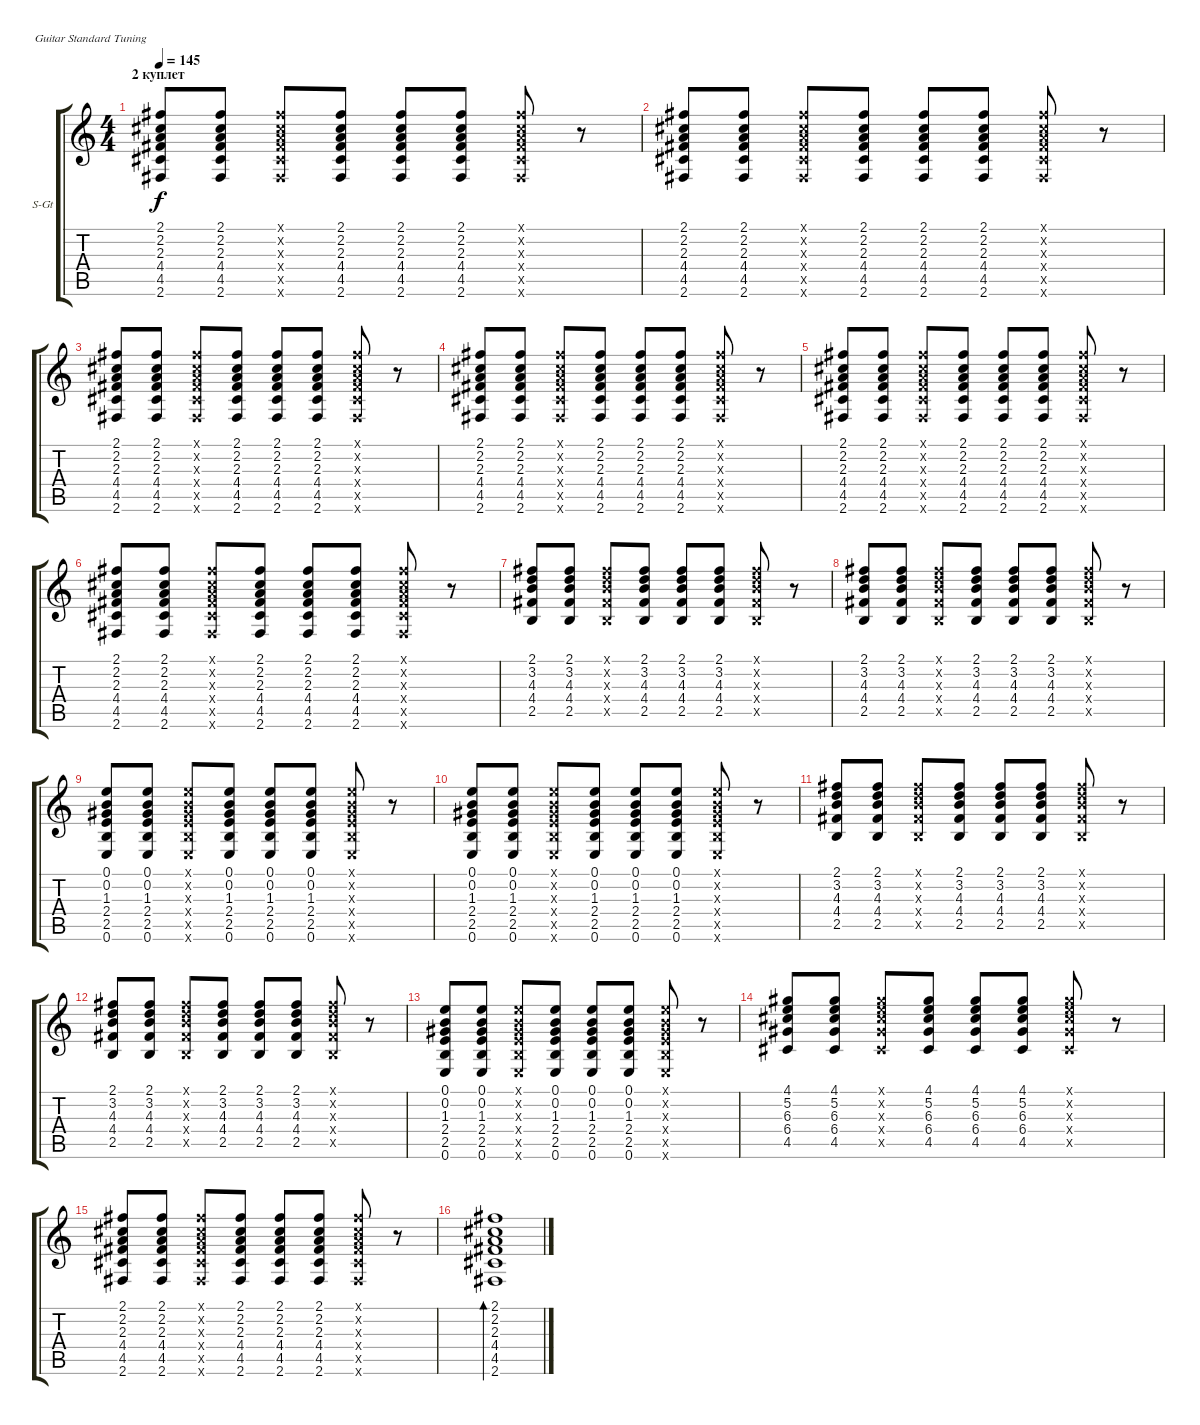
\defaultSystemsLayout 4
\bracketExtendMode groupsimilarinstruments
\firstSystemTrackNameOrientation horizontal
\otherSystemsTrackNameOrientation horizontal
\track ("Steel Guitar" "S-Gt") {instrument acousticguitarsteel}
\staff {score tabs}
\tuning (E4 B3 G3 D3 A2 E2)
\ts (4 4)
\section ("" "2 куплет")
\tempo 145
\clef g2
\ks c
(2.6 2.1 2.2 2.3 4.4 4.5).8{dy f} (2.6 2.1 2.2 2.3 4.4 4.5).8 (2.6{x} 2.1{x} 2.2{x} 2.3{x} 4.4{x} 4.5{x}).8 (2.6 2.1 2.2 2.3 4.5 4.4).8 (2.6 2.1 2.2 2.3 4.4 4.5).8 (2.6 2.1 2.2 2.3 4.4 4.5).8 (2.6{x} 2.1{x} 2.2{x} 2.3{x} 4.4{x} 4.5{x}).8 r.8 |
(2.6 2.1 2.2 2.3 4.4 4.5).8 (2.6 2.1 2.2 2.3 4.4 4.5).8 (2.6{x} 2.1{x} 2.2{x} 2.3{x} 4.4{x} 4.5{x}).8 (2.6 2.1 2.2 2.3 4.5 4.4).8 (2.6 2.1 2.2 2.3 4.4 4.5).8 (2.6 2.1 2.2 2.3 4.4 4.5).8 (2.6{x} 2.1{x} 2.2{x} 2.3{x} 4.4{x} 4.5{x}).8 r.8 |
(2.6 2.1 2.2 2.3 4.4 4.5).8 (2.6 2.1 2.2 2.3 4.4 4.5).8 (2.6{x} 2.1{x} 2.2{x} 2.3{x} 4.4{x} 4.5{x}).8 (2.6 2.1 2.2 2.3 4.5 4.4).8 (2.6 2.1 2.2 2.3 4.4 4.5).8 (2.6 2.1 2.2 2.3 4.4 4.5).8 (2.6{x} 2.1{x} 2.2{x} 2.3{x} 4.4{x} 4.5{x}).8 r.8 |
(2.6 2.1 2.2 2.3 4.4 4.5).8 (2.6 2.1 2.2 2.3 4.4 4.5).8 (2.6{x} 2.1{x} 2.2{x} 2.3{x} 4.4{x} 4.5{x}).8 (2.6 2.1 2.2 2.3 4.5 4.4).8 (2.6 2.1 2.2 2.3 4.4 4.5).8 (2.6 2.1 2.2 2.3 4.4 4.5).8 (2.6{x} 2.1{x} 2.2{x} 2.3{x} 4.4{x} 4.5{x}).8 r.8 |
(2.6 2.1 2.2 2.3 4.4 4.5).8 (2.6 2.1 2.2 2.3 4.4 4.5).8 (2.6{x} 2.1{x} 2.2{x} 2.3{x} 4.4{x} 4.5{x}).8 (2.6 2.1 2.2 2.3 4.5 4.4).8 (2.6 2.1 2.2 2.3 4.4 4.5).8 (2.6 2.1 2.2 2.3 4.4 4.5).8 (2.6{x} 2.1{x} 2.2{x} 2.3{x} 4.4{x} 4.5{x}).8 r.8 |
(2.6 2.1 2.2 2.3 4.4 4.5).8 (2.6 2.1 2.2 2.3 4.4 4.5).8 (2.6{x} 2.1{x} 2.2{x} 2.3{x} 4.4{x} 4.5{x}).8 (2.6 2.1 2.2 2.3 4.5 4.4).8 (2.6 2.1 2.2 2.3 4.4 4.5).8 (2.6 2.1 2.2 2.3 4.4 4.5).8 (2.6{x} 2.1{x} 2.2{x} 2.3{x} 4.4{x} 4.5{x}).8 r.8 |
(2.5 2.1 3.2 4.3 4.4).8 (2.5 2.1 3.2 4.3 4.4).8 (2.5{x} 2.1{x} 3.2{x} 4.3{x} 4.4{x}).8 (2.5 2.1 3.2 4.3 4.4).8 (2.5 2.1 3.2 4.3 4.4).8 (2.5 2.1 3.2 4.3 4.4).8 (2.5{x} 2.1{x} 3.2{x} 4.3{x} 4.4{x}).8 r.8 |
(2.5 2.1 3.2 4.3 4.4).8 (2.5 2.1 3.2 4.3 4.4).8 (2.5{x} 2.1{x} 3.2{x} 4.3{x} 4.4{x}).8 (2.5 2.1 3.2 4.3 4.4).8 (2.5 2.1 3.2 4.3 4.4).8 (2.5 2.1 3.2 4.3 4.4).8 (2.5{x} 2.1{x} 3.2{x} 4.3{x} 4.4{x}).8 r.8 |
(0.6 0.1 0.2 1.3 2.4 2.5).8 (0.6 0.1 0.2 1.3 2.4 2.5).8 (0.6{x} 0.1{x} 0.2{x} 1.3{x} 2.4{x} 2.5{x}).8 (0.6 0.1 0.2 1.3 2.4 2.5).8 (0.6 0.1 0.2 1.3 2.4 2.5).8 (0.6 0.1 0.2 1.3 2.4 2.5).8 (0.6{x} 0.1{x} 0.2{x} 1.3{x} 2.4{x} 2.5{x}).8 r.8 |
(0.6 0.1 0.2 1.3 2.4 2.5).8 (0.6 0.1 0.2 1.3 2.4 2.5).8 (0.6{x} 0.1{x} 0.2{x} 1.3{x} 2.4{x} 2.5{x}).8 (0.6 0.1 0.2 1.3 2.4 2.5).8 (0.6 0.1 0.2 1.3 2.4 2.5).8 (0.6 0.1 0.2 1.3 2.4 2.5).8 (0.6{x} 0.1{x} 0.2{x} 1.3{x} 2.4{x} 2.5{x}).8 r.8 |
(2.5 2.1 3.2 4.3 4.4).8 (2.5 2.1 3.2 4.3 4.4).8 (2.5{x} 2.1{x} 3.2{x} 4.3{x} 4.4{x}).8 (2.5 2.1 3.2 4.3 4.4).8 (2.5 2.1 3.2 4.3 4.4).8 (2.5 2.1 3.2 4.3 4.4).8 (2.5{x} 2.1{x} 3.2{x} 4.3{x} 4.4{x}).8 r.8 |
(2.5 2.1 3.2 4.3 4.4).8 (2.5 2.1 3.2 4.3 4.4).8 (2.5{x} 2.1{x} 3.2{x} 4.3{x} 4.4{x}).8 (2.5 2.1 3.2 4.3 4.4).8 (2.5 2.1 3.2 4.3 4.4).8 (2.5 2.1 3.2 4.3 4.4).8 (2.5{x} 2.1{x} 3.2{x} 4.3{x} 4.4{x}).8 r.8 |
(0.6 0.1 0.2 1.3 2.4 2.5).8 (0.6 0.1 0.2 1.3 2.4 2.5).8 (0.6{x} 0.1{x} 0.2{x} 1.3{x} 2.4{x} 2.5{x}).8 (0.6 0.1 0.2 1.3 2.4 2.5).8 (0.6 0.1 0.2 1.3 2.4 2.5).8 (0.6 0.1 0.2 1.3 2.4 2.5).8 (0.6{x} 0.1{x} 0.2{x} 1.3{x} 2.4{x} 2.5{x}).8 r.8 |
(4.5 4.1 5.2 6.3 6.4).8 (4.5 4.1 5.2 6.3 6.4).8 (4.5{x} 4.1{x} 5.2{x} 6.3{x} 6.4{x}).8 (4.5 4.1 5.2 6.3 6.4).8 (4.5 4.1 5.2 6.3 6.4).8 (4.5 4.1 5.2 6.3 6.4).8 (4.5{x} 4.1{x} 5.2{x} 6.3{x} 6.4{x}).8 r.8 |
(2.6 2.1 2.2 2.3 4.4 4.5).8 (2.6 2.1 2.2 2.3 4.4 4.5).8 (2.6{x} 2.1{x} 2.2{x} 2.3{x} 4.4{x} 4.5{x}).8 (2.6 2.1 2.2 2.3 4.5 4.4).8 (2.6 2.1 2.2 2.3 4.4 4.5).8 (2.6 2.1 2.2 2.3 4.4 4.5).8 (2.6{x} 2.1{x} 2.2{x} 2.3{x} 4.4{x} 4.5{x}).8 r.8 |
(2.6 2.1 2.2 2.3 4.4 4.5).1{bd 126}
